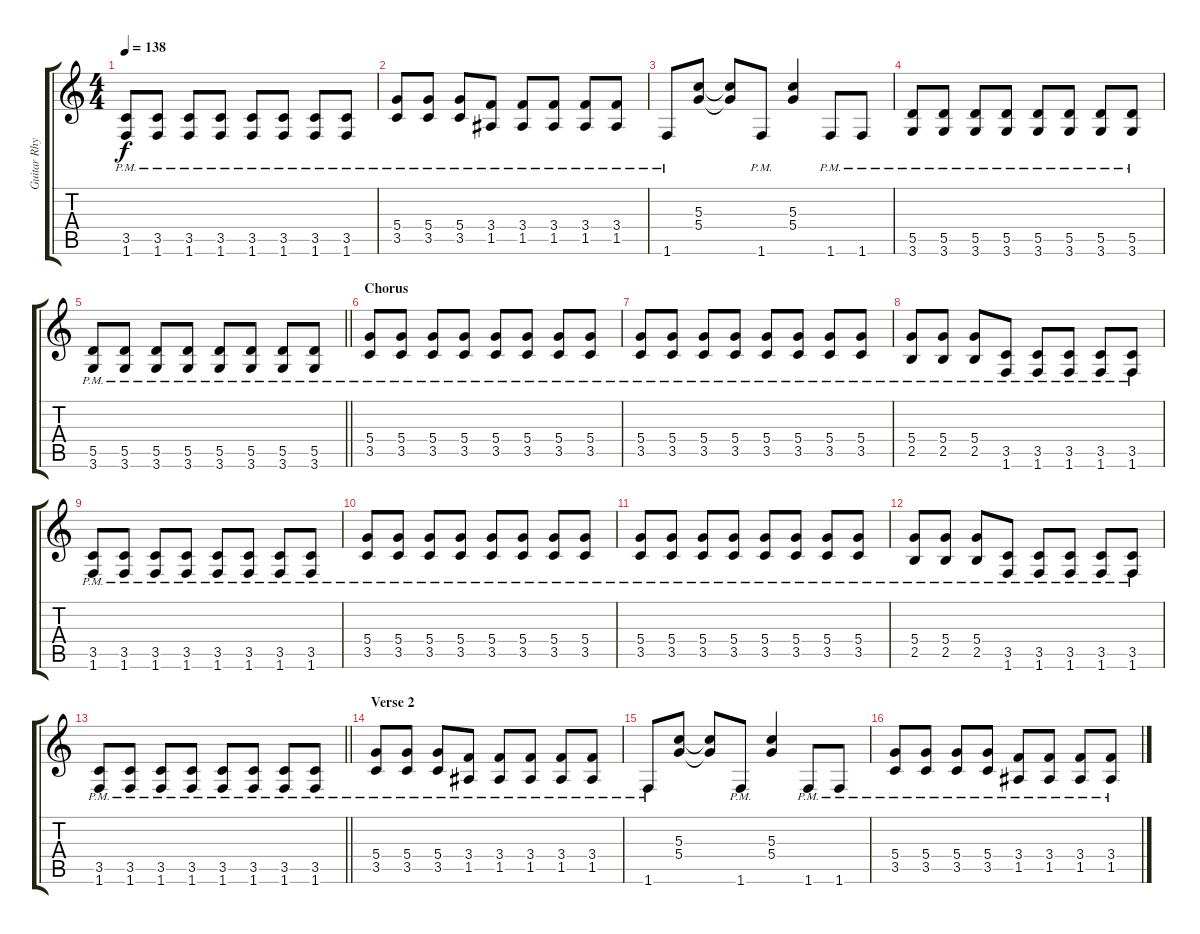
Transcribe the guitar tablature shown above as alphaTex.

\track ("Guitar Rhythm" "Guitar Rhy") {instrument overdrivenguitar}
\staff {score tabs}
\tuning (E4 B3 G3 D3 A2 E2) {hide}
\ts (4 4)
\tempo 138
\clef g2
\ks c
(3.5{pm} 1.6{pm}).8{dy f} (3.5{pm} 1.6{pm}).8 (3.5{pm} 1.6{pm}).8 (3.5{pm} 1.6{pm}).8 (3.5{pm} 1.6{pm}).8 (3.5{pm} 1.6{pm}).8 (3.5{pm} 1.6{pm}).8 (3.5{pm} 1.6{pm}).8 |
(5.4{pm} 3.5{pm}).8 (5.4{pm} 3.5{pm}).8 (5.4{pm} 3.5{pm}).8 (3.4{pm} 1.5{pm}).8 (3.4{pm} 1.5{pm}).8 (3.4{pm} 1.5{pm}).8 (3.4{pm} 1.5{pm}).8 (3.4{pm} 1.5{pm}).8 |
1.6{pm}.8 (5.3 5.4).8 (5.3{t} 5.4{t}).8 1.6{pm}.8 (5.3 5.4).4 1.6{pm}.8 1.6{pm}.8 |
(5.5{pm} 3.6{pm}).8 (5.5{pm} 3.6{pm}).8 (5.5{pm} 3.6{pm}).8 (5.5{pm} 3.6{pm}).8 (5.5{pm} 3.6{pm}).8 (5.5{pm} 3.6{pm}).8 (5.5{pm} 3.6{pm}).8 (5.5{pm} 3.6{pm}).8 |
\barLineRight lightlight
(5.5{pm} 3.6{pm}).8 (5.5{pm} 3.6{pm}).8 (5.5{pm} 3.6{pm}).8 (5.5{pm} 3.6{pm}).8 (5.5{pm} 3.6{pm}).8 (5.5{pm} 3.6{pm}).8 (5.5{pm} 3.6{pm}).8 (5.5{pm} 3.6{pm}).8 |
\section ("" "Chorus")
(5.4{pm} 3.5{pm}).8 (5.4{pm} 3.5{pm}).8 (5.4{pm} 3.5{pm}).8 (5.4{pm} 3.5{pm}).8 (5.4{pm} 3.5{pm}).8 (5.4{pm} 3.5{pm}).8 (5.4{pm} 3.5{pm}).8 (5.4{pm} 3.5{pm}).8 |
(5.4{pm} 3.5{pm}).8 (5.4{pm} 3.5{pm}).8 (5.4{pm} 3.5{pm}).8 (5.4{pm} 3.5{pm}).8 (5.4{pm} 3.5{pm}).8 (5.4{pm} 3.5{pm}).8 (5.4{pm} 3.5{pm}).8 (5.4{pm} 3.5{pm}).8 |
(5.4{pm} 2.5{pm}).8 (5.4{pm} 2.5{pm}).8 (5.4{pm} 2.5{pm}).8 (3.5{pm} 1.6{pm}).8 (3.5{pm} 1.6{pm}).8 (3.5{pm} 1.6{pm}).8 (3.5{pm} 1.6{pm}).8 (3.5{pm} 1.6{pm}).8 |
(3.5{pm} 1.6{pm}).8 (3.5{pm} 1.6{pm}).8 (3.5{pm} 1.6{pm}).8 (3.5{pm} 1.6{pm}).8 (3.5{pm} 1.6{pm}).8 (3.5{pm} 1.6{pm}).8 (3.5{pm} 1.6{pm}).8 (3.5{pm} 1.6{pm}).8 |
(5.4{pm} 3.5{pm}).8 (5.4{pm} 3.5{pm}).8 (5.4{pm} 3.5{pm}).8 (5.4{pm} 3.5{pm}).8 (5.4{pm} 3.5{pm}).8 (5.4{pm} 3.5{pm}).8 (5.4{pm} 3.5{pm}).8 (5.4{pm} 3.5{pm}).8 |
(5.4{pm} 3.5{pm}).8 (5.4{pm} 3.5{pm}).8 (5.4{pm} 3.5{pm}).8 (5.4{pm} 3.5{pm}).8 (5.4{pm} 3.5{pm}).8 (5.4{pm} 3.5{pm}).8 (5.4{pm} 3.5{pm}).8 (5.4{pm} 3.5{pm}).8 |
(5.4{pm} 2.5{pm}).8 (5.4{pm} 2.5{pm}).8 (5.4{pm} 2.5{pm}).8 (3.5{pm} 1.6{pm}).8 (3.5{pm} 1.6{pm}).8 (3.5{pm} 1.6{pm}).8 (3.5{pm} 1.6{pm}).8 (3.5{pm} 1.6{pm}).8 |
\barLineRight lightlight
(3.5{pm} 1.6{pm}).8 (3.5{pm} 1.6{pm}).8 (3.5{pm} 1.6{pm}).8 (3.5{pm} 1.6{pm}).8 (3.5{pm} 1.6{pm}).8 (3.5{pm} 1.6{pm}).8 (3.5{pm} 1.6{pm}).8 (3.5{pm} 1.6{pm}).8 |
\section ("" "Verse 2")
(5.4{pm} 3.5{pm}).8 (5.4{pm} 3.5{pm}).8 (5.4{pm} 3.5{pm}).8 (3.4{pm} 1.5{pm}).8 (3.4{pm} 1.5{pm}).8 (3.4{pm} 1.5{pm}).8 (3.4{pm} 1.5{pm}).8 (3.4{pm} 1.5{pm}).8 |
1.6{pm}.8 (5.3 5.4).8 (5.3{t} 5.4{t}).8 1.6{pm}.8 (5.3 5.4).4 1.6{pm}.8 1.6{pm}.8 |
(5.4{pm} 3.5{pm}).8 (5.4{pm} 3.5{pm}).8 (5.4{pm} 3.5{pm}).8 (5.4{pm} 3.5{pm}).8 (3.4{pm} 1.5{pm}).8 (3.4{pm} 1.5{pm}).8 (3.4{pm} 1.5{pm}).8 (3.4{pm} 1.5{pm}).8
